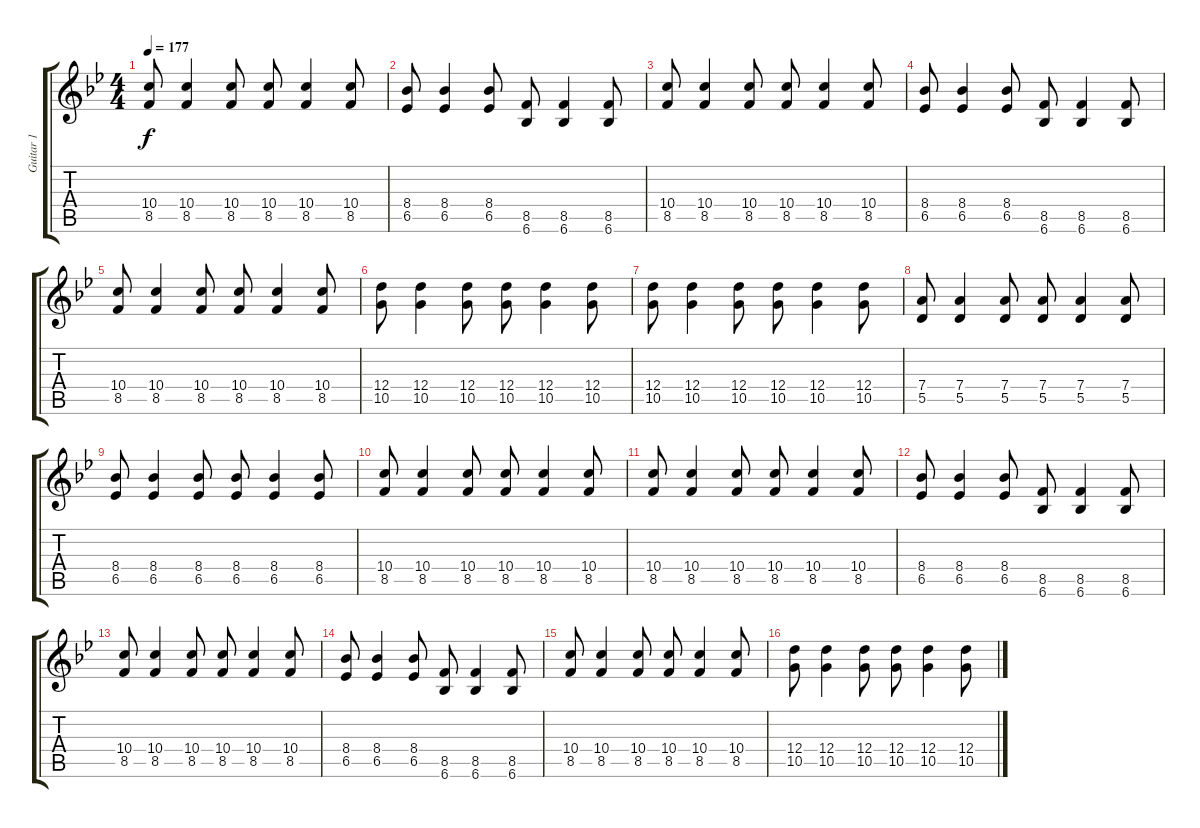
\track ("Guitar 1" "Guitar 1") {instrument distortionguitar}
\staff {score tabs}
\tuning (E4 B3 G3 D3 A2 E2) {hide}
\ts (4 4)
\tempo 177
\clef g2
\ks bb
(10.4 8.5).8{dy f} (10.4 8.5).4 (10.4 8.5).8 (10.4 8.5).8 (10.4 8.5).4 (10.4 8.5).8 |
(8.4 6.5).8 (8.4 6.5).4 (8.4 6.5).8 (8.5 6.6).8 (8.5 6.6).4 (8.5 6.6).8 |
(10.4 8.5).8 (10.4 8.5).4 (10.4 8.5).8 (10.4 8.5).8 (10.4 8.5).4 (10.4 8.5).8 |
(8.4 6.5).8 (8.4 6.5).4 (8.4 6.5).8 (8.5 6.6).8 (8.5 6.6).4 (8.5 6.6).8 |
(10.4 8.5).8 (10.4 8.5).4 (10.4 8.5).8 (10.4 8.5).8 (10.4 8.5).4 (10.4 8.5).8 |
(12.4 10.5).8 (12.4 10.5).4 (12.4 10.5).8 (12.4 10.5).8 (12.4 10.5).4 (12.4 10.5).8 |
(12.4 10.5).8 (12.4 10.5).4 (12.4 10.5).8 (12.4 10.5).8 (12.4 10.5).4 (12.4 10.5).8 |
(7.4 5.5).8 (7.4 5.5).4 (7.4 5.5).8 (7.4 5.5).8 (7.4 5.5).4 (7.4 5.5).8 |
(8.4 6.5).8 (8.4 6.5).4 (8.4 6.5).8 (8.4 6.5).8 (8.4 6.5).4 (8.4 6.5).8 |
(10.4 8.5).8 (10.4 8.5).4 (10.4 8.5).8 (10.4 8.5).8 (10.4 8.5).4 (10.4 8.5).8 |
(10.4 8.5).8 (10.4 8.5).4 (10.4 8.5).8 (10.4 8.5).8 (10.4 8.5).4 (10.4 8.5).8 |
(8.4 6.5).8 (8.4 6.5).4 (8.4 6.5).8 (8.5 6.6).8 (8.5 6.6).4 (8.5 6.6).8 |
(10.4 8.5).8 (10.4 8.5).4 (10.4 8.5).8 (10.4 8.5).8 (10.4 8.5).4 (10.4 8.5).8 |
(8.4 6.5).8 (8.4 6.5).4 (8.4 6.5).8 (8.5 6.6).8 (8.5 6.6).4 (8.5 6.6).8 |
(10.4 8.5).8 (10.4 8.5).4 (10.4 8.5).8 (10.4 8.5).8 (10.4 8.5).4 (10.4 8.5).8 |
(12.4 10.5).8 (12.4 10.5).4 (12.4 10.5).8 (12.4 10.5).8 (12.4 10.5).4 (12.4 10.5).8
